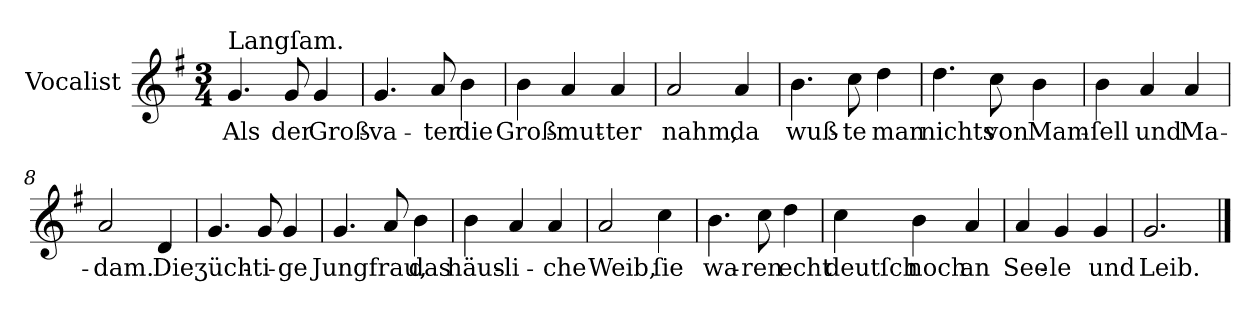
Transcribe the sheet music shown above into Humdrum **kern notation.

**kern	**text
*part1	*part1
*staff1	*staff1
*I"Vocalist	*
*clefG2	*
*k[f#]	*
*G:	*
*M3/4	*
=1	=1
!LO:TX:a:t=Langſam.	!
4.g	Als
8g	der
4g	Groß-
=2	=2
4.g	-va-
8a	-ter
4b	die
=3	=3
4b	Groß-
4a	-mut-
4a	-ter
=4	=4
2a	nahm,
4a	da
=5	=5
4.b	wuß-
8cc	-te
4dd	man
=6	=6
4.dd	nichts
8cc	von
4b	Mam-
=7	=7
4b	-ſell
4a	und
4a	Ma-
=8	=8
2a	-dam.
4d	Die
=9	=9
4.g	ʒüch-
8g	-ti-
4g	-ge
=10	=10
4.g	Jungfrau,
8a	.
4b	das
=11	=11
4b	häus-
4a	-li-
4a	-che
=12	=12
2a	Weib,
4cc	ſie
=13	=13
4.b	wa-
8cc	-ren
4dd	echt
=14	=14
4cc	deutſch
4b	noch
4a	an
=15	=15
4a	See-
4g	-le
4g	und
=16	=16
2.g	Leib.
==	==
*-	*-
